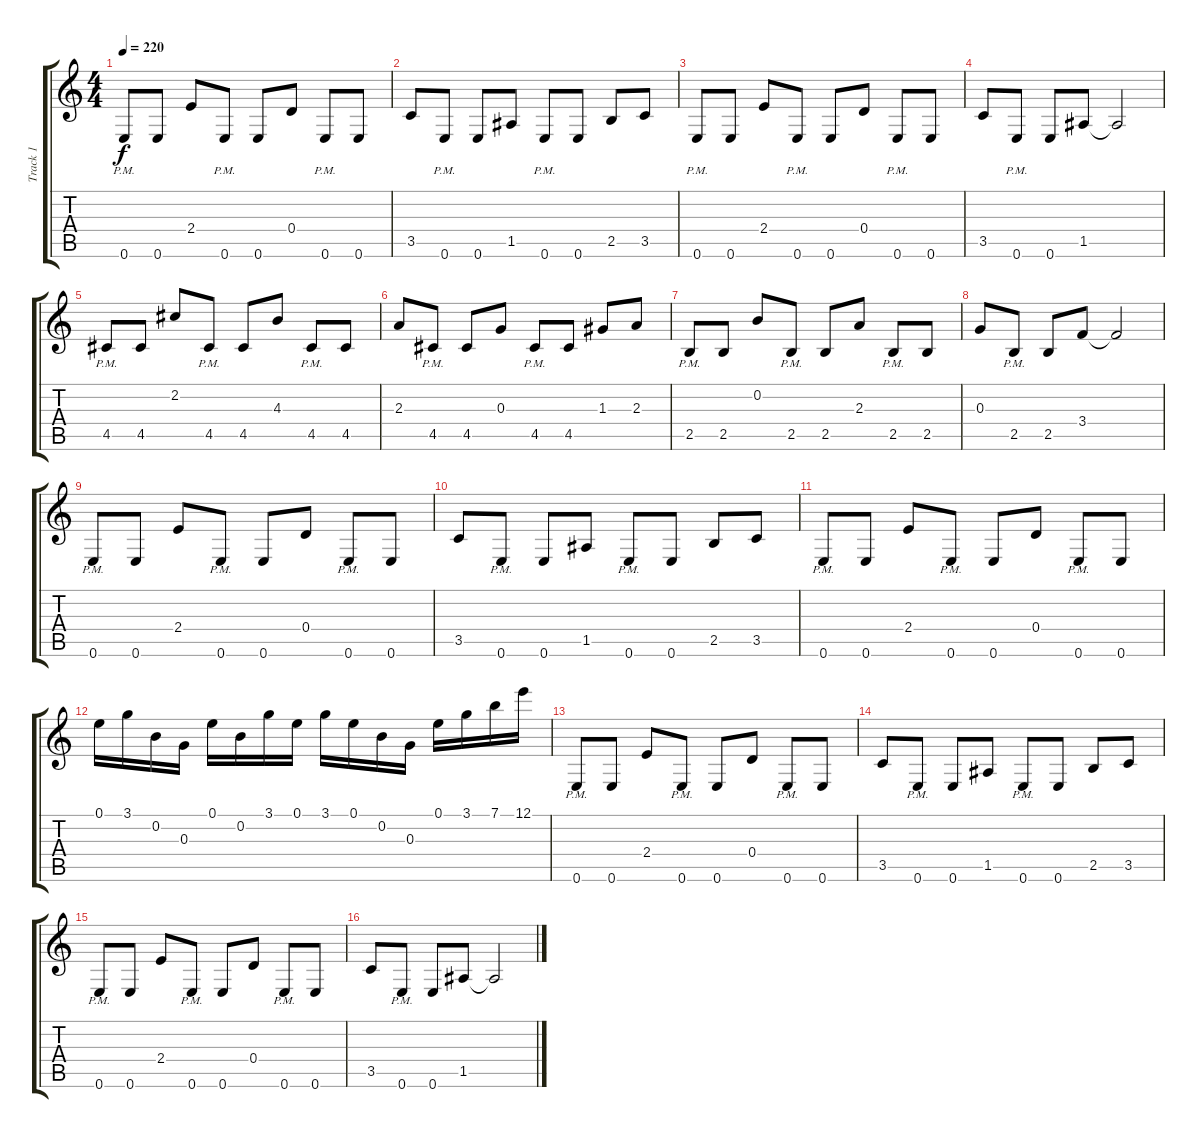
\track ("Track 1" "Track 1") {instrument overdrivenguitar}
\staff {score tabs}
\tuning (E4 B3 G3 D3 A2 E2) {hide}
\ts (4 4)
\tempo 220
\clef g2
\ks c
0.6{pm}.8{dy f} 0.6.8 2.4.8 0.6{pm}.8 0.6.8 0.4.8 0.6{pm}.8 0.6.8 |
3.5.8 0.6{pm}.8 0.6.8 1.5.8 0.6{pm}.8 0.6.8 2.5.8 3.5.8 |
0.6{pm}.8 0.6.8 2.4.8 0.6{pm}.8 0.6.8 0.4.8 0.6{pm}.8 0.6.8 |
3.5.8 0.6{pm}.8 0.6.8 1.5.8 1.5{t}.2 |
4.5{pm}.8 4.5.8 2.2.8 4.5{pm}.8 4.5.8 4.3.8 4.5{pm}.8 4.5.8 |
2.3.8 4.5{pm}.8 4.5.8 0.3.8 4.5{pm}.8 4.5.8 1.3.8 2.3.8 |
2.5{pm}.8 2.5.8 0.2.8 2.5{pm}.8 2.5.8 2.3.8 2.5{pm}.8 2.5.8 |
0.3.8 2.5{pm}.8 2.5.8 3.4.8 3.4{t}.2 |
0.6{pm}.8 0.6.8 2.4.8 0.6{pm}.8 0.6.8 0.4.8 0.6{pm}.8 0.6.8 |
3.5.8 0.6{pm}.8 0.6.8 1.5.8 0.6{pm}.8 0.6.8 2.5.8 3.5.8 |
0.6{pm}.8 0.6.8 2.4.8 0.6{pm}.8 0.6.8 0.4.8 0.6{pm}.8 0.6.8 |
0.1.16 3.1.16 0.2.16 0.3.16 0.1.16 0.2.16 3.1.16 0.1.16 3.1.16 0.1.16 0.2.16 0.3.16 0.1.16 3.1.16 7.1.16 12.1.16 |
0.6{pm}.8 0.6.8 2.4.8 0.6{pm}.8 0.6.8 0.4.8 0.6{pm}.8 0.6.8 |
3.5.8 0.6{pm}.8 0.6.8 1.5.8 0.6{pm}.8 0.6.8 2.5.8 3.5.8 |
0.6{pm}.8 0.6.8 2.4.8 0.6{pm}.8 0.6.8 0.4.8 0.6{pm}.8 0.6.8 |
3.5.8 0.6{pm}.8 0.6.8 1.5.8 1.5{t}.2
